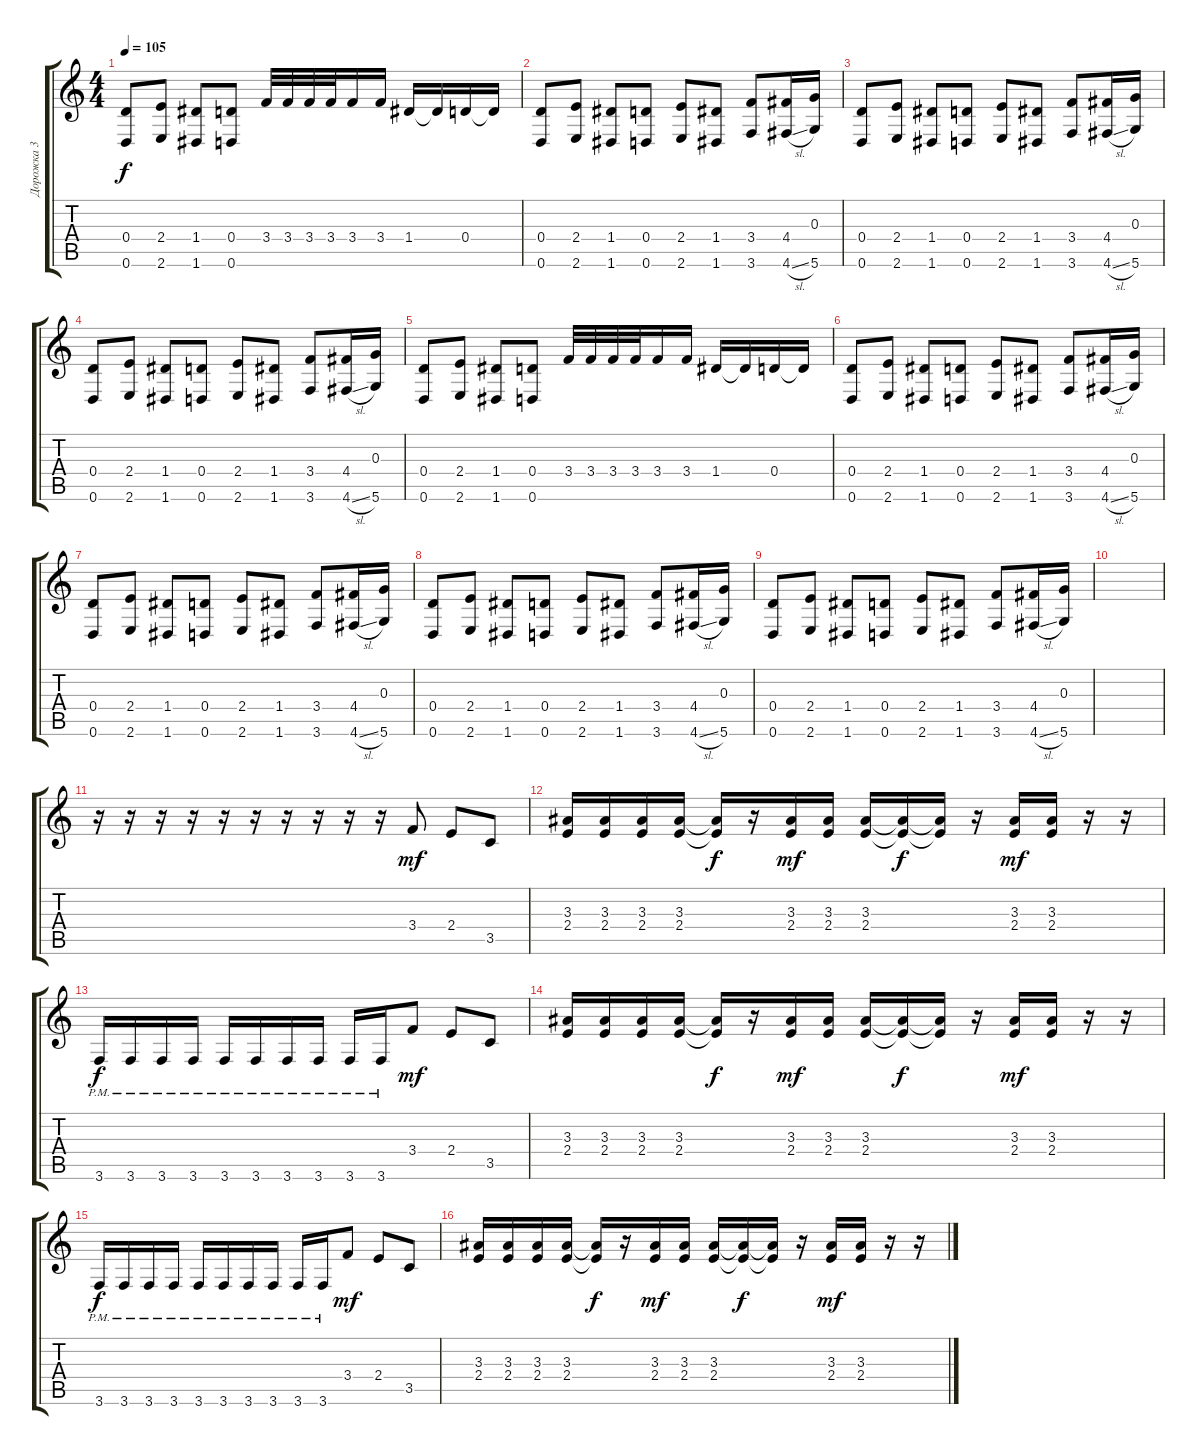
\track ("Дорожка 3" "Дорожка 3") {instrument overdrivenguitar}
\staff {score tabs}
\tuning (E4 B3 G3 D3 A2 D2) {hide}
\ts (4 4)
\tempo 105
\clef g2
\ks c
(0.4 0.6).8{dy f} (2.4 2.6).8 (1.4 1.6).8 (0.4 0.6).8 3.4.32 3.4.32 3.4.32 3.4.32 3.4.16 3.4.16 1.4.16 1.4{t}.16 0.4.16 0.4{t}.16 |
(0.4 0.6).8 (2.4 2.6).8 (1.4 1.6).8 (0.4 0.6).8 (2.4 2.6).8 (1.4 1.6).8 (3.4 3.6).8 (4.4 4.6{sl}).16 (0.3 5.6).16 |
(0.4 0.6).8 (2.4 2.6).8 (1.4 1.6).8 (0.4 0.6).8 (2.4 2.6).8 (1.4 1.6).8 (3.4 3.6).8 (4.4 4.6{sl}).16 (0.3 5.6).16 |
(0.4 0.6).8 (2.4 2.6).8 (1.4 1.6).8 (0.4 0.6).8 (2.4 2.6).8 (1.4 1.6).8 (3.4 3.6).8 (4.4 4.6{sl}).16 (0.3 5.6).16 |
(0.4 0.6).8 (2.4 2.6).8 (1.4 1.6).8 (0.4 0.6).8 3.4.32 3.4.32 3.4.32 3.4.32 3.4.16 3.4.16 1.4.16 1.4{t}.16 0.4.16 0.4{t}.16 |
(0.4 0.6).8 (2.4 2.6).8 (1.4 1.6).8 (0.4 0.6).8 (2.4 2.6).8 (1.4 1.6).8 (3.4 3.6).8 (4.4 4.6{sl}).16 (0.3 5.6).16 |
(0.4 0.6).8 (2.4 2.6).8 (1.4 1.6).8 (0.4 0.6).8 (2.4 2.6).8 (1.4 1.6).8 (3.4 3.6).8 (4.4 4.6{sl}).16 (0.3 5.6).16 |
(0.4 0.6).8 (2.4 2.6).8 (1.4 1.6).8 (0.4 0.6).8 (2.4 2.6).8 (1.4 1.6).8 (3.4 3.6).8 (4.4 4.6{sl}).16 (0.3 5.6).16 |
(0.4 0.6).8 (2.4 2.6).8 (1.4 1.6).8 (0.4 0.6).8 (2.4 2.6).8 (1.4 1.6).8 (3.4 3.6).8 (4.4 4.6{sl}).16 (0.3 5.6).16 |
|
r.16 r.16 r.16 r.16 r.16 r.16 r.16 r.16 r.16 r.16 3.4.8{dy mf} 2.4.8 3.5.8 |
(3.3 2.4).16 (3.3 2.4).16 (3.3 2.4).16 (3.3 2.4).16 (3.3{t} 2.4{t}).16{dy f} r.16 (3.3 2.4).16{dy mf} (3.3 2.4).16 (3.3 2.4).16 (3.3{t} 2.4{t}).16{dy f} (3.3{t} 2.4{t}).16 r.16 (3.3 2.4).16{dy mf} (3.3 2.4).16 r.16 r.16 |
3.6{pm}.16{dy f} 3.6{pm}.16 3.6{pm}.16 3.6{pm}.16 3.6{pm}.16 3.6{pm}.16 3.6{pm}.16 3.6{pm}.16 3.6{pm}.16 3.6{pm}.16 3.4.8{dy mf} 2.4.8 3.5.8 |
(3.3 2.4).16 (3.3 2.4).16 (3.3 2.4).16 (3.3 2.4).16 (3.3{t} 2.4{t}).16{dy f} r.16 (3.3 2.4).16{dy mf} (3.3 2.4).16 (3.3 2.4).16 (3.3{t} 2.4{t}).16{dy f} (3.3{t} 2.4{t}).16 r.16 (3.3 2.4).16{dy mf} (3.3 2.4).16 r.16 r.16 |
3.6{pm}.16{dy f} 3.6{pm}.16 3.6{pm}.16 3.6{pm}.16 3.6{pm}.16 3.6{pm}.16 3.6{pm}.16 3.6{pm}.16 3.6{pm}.16 3.6{pm}.16 3.4.8{dy mf} 2.4.8 3.5.8 |
(3.3 2.4).16 (3.3 2.4).16 (3.3 2.4).16 (3.3 2.4).16 (3.3{t} 2.4{t}).16{dy f} r.16 (3.3 2.4).16{dy mf} (3.3 2.4).16 (3.3 2.4).16 (3.3{t} 2.4{t}).16{dy f} (3.3{t} 2.4{t}).16 r.16 (3.3 2.4).16{dy mf} (3.3 2.4).16 r.16 r.16
